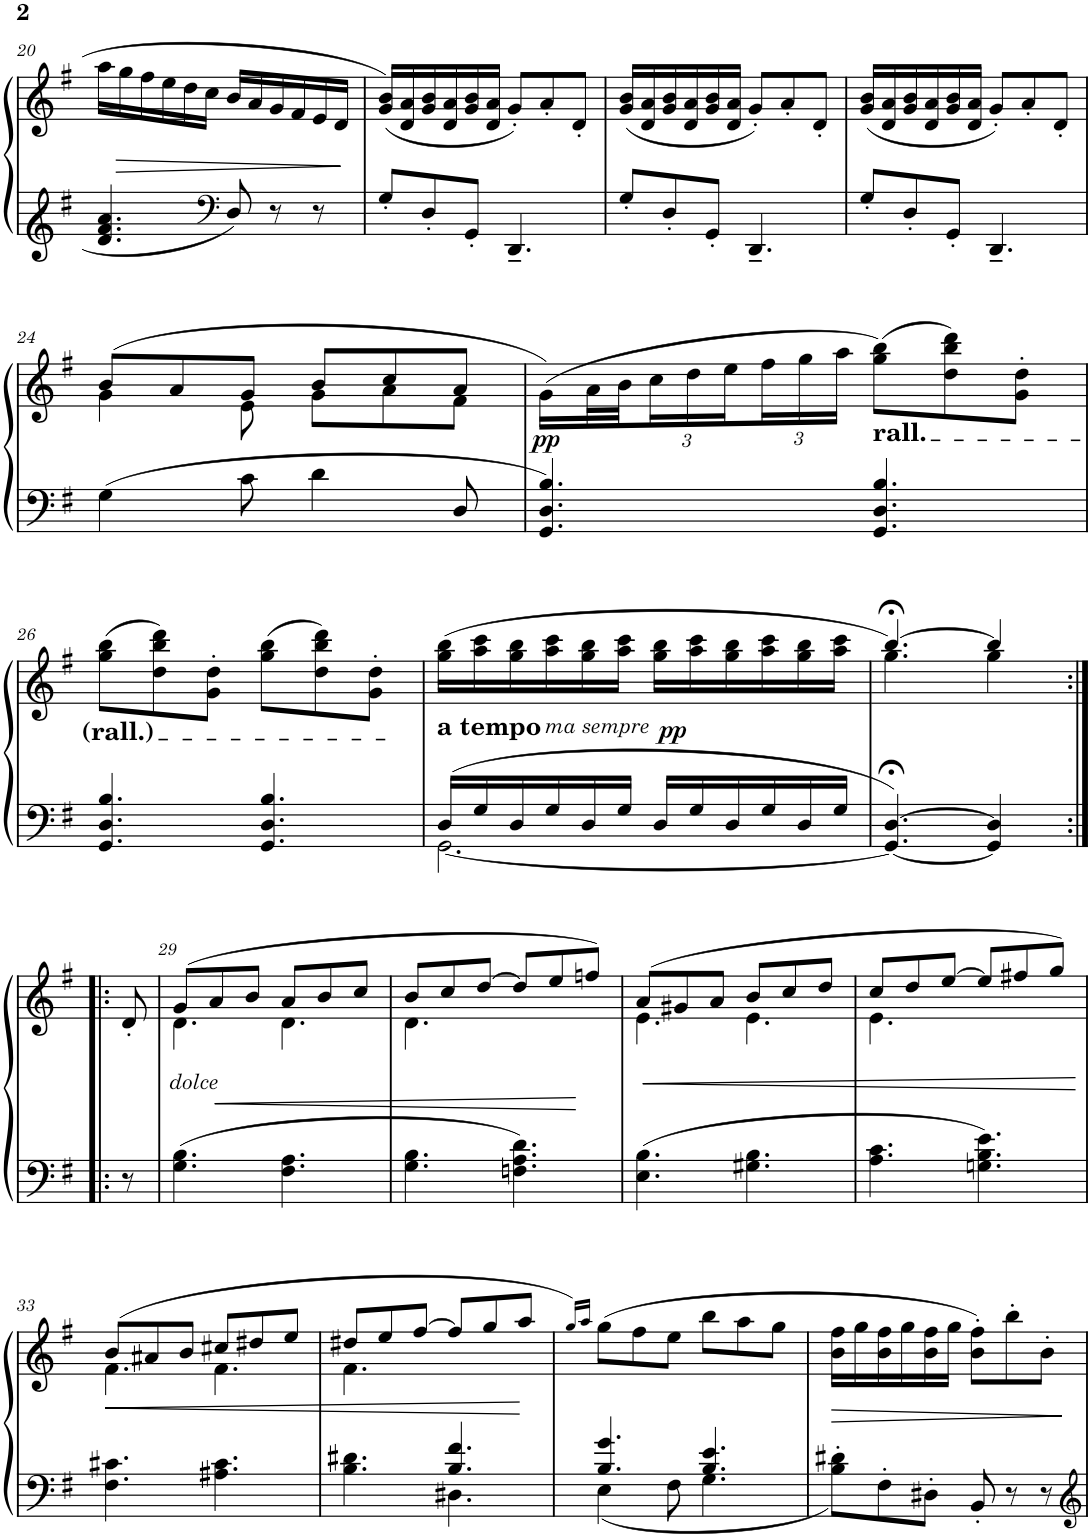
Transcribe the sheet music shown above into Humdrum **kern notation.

**kern	**kern	**dynam
*part1	*part1	*part1
*staff2	*staff1	*staff1/2
*I"Piano	*	*
*I'Piano	*	*
!!LO:PB:g=z
*clefG1	*clefG2	*
*k[f#]	*k[f#]	*
*M6/8	*M6/8	*
=20	=20	=20
4.f#/ 4.a/ 4.cc/	16aa\LL	.
!	!	!LO:HP:b
.	16gg\	>
.	16ff#\	.
.	16ee\	.
.	16dd\	.
.	16cc\JJ	.
*clefF4	*	*
8D/	16b/LL	.
.	16a/	.
8r	16g/	.
.	16f#/	.
8r	16e/	.
.	16d/JJ	.
.	.	]
=21	=21	=21
8G'/L	(16g/ 16b/LL	.
.	16d/ 16a/	.
8D'/	16g/ 16b/	.
.	16d/ 16a/	.
8GG'/J	16g/ 16b/	.
.	16d/ 16a/JJ	.
4.DD~/	8g'/L)	.
.	8a'/	.
.	8d'/J	.
=22	=22	=22
8G'/L	(16g/ 16b/LL	.
.	16d/ 16a/	.
8D'/	16g/ 16b/	.
.	16d/ 16a/	.
8GG'/J	16g/ 16b/	.
.	16d/ 16a/JJ	.
4.DD~/	8g'/L)	.
.	8a'/	.
.	8d'/J	.
=23	=23	=23
8G'/L	(16g/ 16b/LL	.
.	16d/ 16a/	.
8D'/	16g/ 16b/	.
.	16d/ 16a/	.
8GG'/J	16g/ 16b/	.
.	16d/ 16a/JJ	.
4.DD~/	8g'/L)	.
.	8a'/	.
.	8d'/J	.
!!LO:LB:g=z
=24	=24	=24
*	*^	*
4G\	(8b/L	4g\	.
.	8a/	.	.
8c\	8g/J	8e\	.
4d\	8b/L	8g\L	.
.	8cc/	8a\	.
8D/	8a/J	8f#\J	.
=25	=25	=25	=25
!	!	!	!LO:DY:b
*	*v	*v	*
4.GG/ 4.D/ 4.B/	(16g\LL)	pp
.	32a\L	.
.	32b\J	.
*	*Xbrackettup	*
.	24cc\	.
.	24dd\	.
.	24ee\	.
.	24ff#\	.
.	24gg\	.
.	24aa\JJ	.
!	!LO:TX:b:t=rall.	!
4.GG/ 4.D/ 4.B/	(8gg\ 8bb\L)	.
.	8dd\ 8bb\ 8ddd\)	.
.	8g\' 8dd\'J	.
!!LO:LB:g=z
=26	=26	=26
4.GG/ 4.D/ 4.B/	(8gg\ 8bb\L	.
.	8dd\ 8bb\ 8ddd\)	.
.	8g\' 8dd\'J	.
4.GG/ 4.D/ 4.B/	(8gg\ 8bb\L	.
.	8dd\ 8bb\ 8ddd\)	.
.	8g\' 8dd\'J	.
=27	=27	=27
*^	*	*
!	!	!LO:TX:b:B:t=a tempo	!
16D/LL	[2.GG\	(16gg\ 16bb\LL	.
16G/	.	16aa\ 16ccc\	.
16D/	.	16gg\ 16bb\	.
!	!	!LO:TX:b:i:t=ma sempre	!
16G/	.	16aa\ 16ccc\	.
16D/	.	16gg\ 16bb\	.
16G/JJ	.	16aa\ 16ccc\JJ	.
!	!	!	!LO:DY:b
16D/LL	.	16gg\ 16bb\LL	pp
16G/	.	16aa\ 16ccc\	.
16D/	.	16gg\ 16bb\	.
16G/	.	16aa\ 16ccc\	.
16D/	.	16gg\ 16bb\	.
16G/JJ	.	16aa\ 16ccc\JJ	.
*v	*v	*	*
=28	=28	=28
*	*^	*
4.GG/_;< [>4.D/;<	[4.bb;</)	4.gg\	.
4GG/] 4D/]	4bb/]	4gg\	.
*	*v	*v	*
!!LO:LB:g=z
=28X1:|!|:	=28X1:|!|:	=28X1:|!|:
8r	8d'/	.
=29	=29	=29
*	*^	*
!	!LO:TX:b:i:t=dolce	!	!
4.G\ 4.B\	(>8g/L	4.d\	.
!	!	!	!LO:HP:b
.	8a/	.	<
.	8b/J	.	.
4.F#\ 4.A\	8a/L	4.d\	.
.	8b/	.	.
.	8cc/J	.	.
=30	=30	=30	=30
4.G\ 4.B\	8b/L	4.d\	.
.	8cc/	.	.
.	[>8dd/J	.	.
4.Fn\ 4.A\ 4.d\	8dd/L]	4.ryy	.
.	8ee/	.	.
.	8ffn/J)	.	[
=31	=31	=31	=31
!	!	!	!LO:HP:b
4.E\ 4.B\	(8a/L	4.e\	<
.	8g#X/	.	.
.	8a/J	.	.
4.G#X\ 4.B\	8b/L	4.e\	.
.	8cc/	.	.
.	8dd/J	.	.
=32	=32	=32	=32
4.A\ 4.c\	8cc/L	4.e\	.
.	8dd/	.	.
.	[>8ee/J	.	.
4.Gn\ 4.B\ 4.e\	8ee/L]	4.ryy	.
.	8ff#X/	.	.
.	8gg/J)	.	.
*	*v	*v	*
.	.	[
!!LO:LB:g=z
=33	=33	=33
!	!	!LO:HP:b
*	*^	*
4.F#\ 4.c#X\	(8b/L	4.f#\	<
.	8a#X/	.	.
.	8b/J	.	.
4.A#X\ 4.c#\	8cc#X/L	4.f#\	.
.	8dd#X/	.	.
.	8ee/J	.	.
=34	=34	=34	=34
*^	*	*	*
4.B\ 4.d#X\	4.ryy	8dd#X/L	4.f#\	.
.	.	8ee/	.	.
.	.	[>8ff#/J	.	.
4.B/ 4.f#/	4.D#X\	8ff#/L]	4.ryy	.
.	.	8gg/	.	.
.	.	8aa/J	.	.
*v	*v	*	*	*
*	*v	*v	*
.	.	[
=35	=35	=35
.	16qgg/LL)	.
.	16qaa/JJ	.
*^	*	*
4.B/ 4.g/	4E\	(8gg\L	.
.	.	8ff#\	.
.	8F#\	8ee\J	.
4.B/ 4.e/	4.G\	8bb\L	.
.	.	8aa\	.
.	.	8gg\J	.
*v	*v	*	*
=36	=36	=36
!	!	!LO:HP:b
8B\' 8d#X\'L	16b\ 16ff#\LL	>
.	16gg\	.
8F#'\	16b\ 16ff#\	.
.	16gg\	.
8D#X'\J	16b\ 16ff#\	.
.	16gg\JJ	.
8BB'/	8b\' 8ff#\'L)	.
8r	8bb'\	.
8r	8b'\J	.
.	.	]
=	=	=
*-	*-	*-
